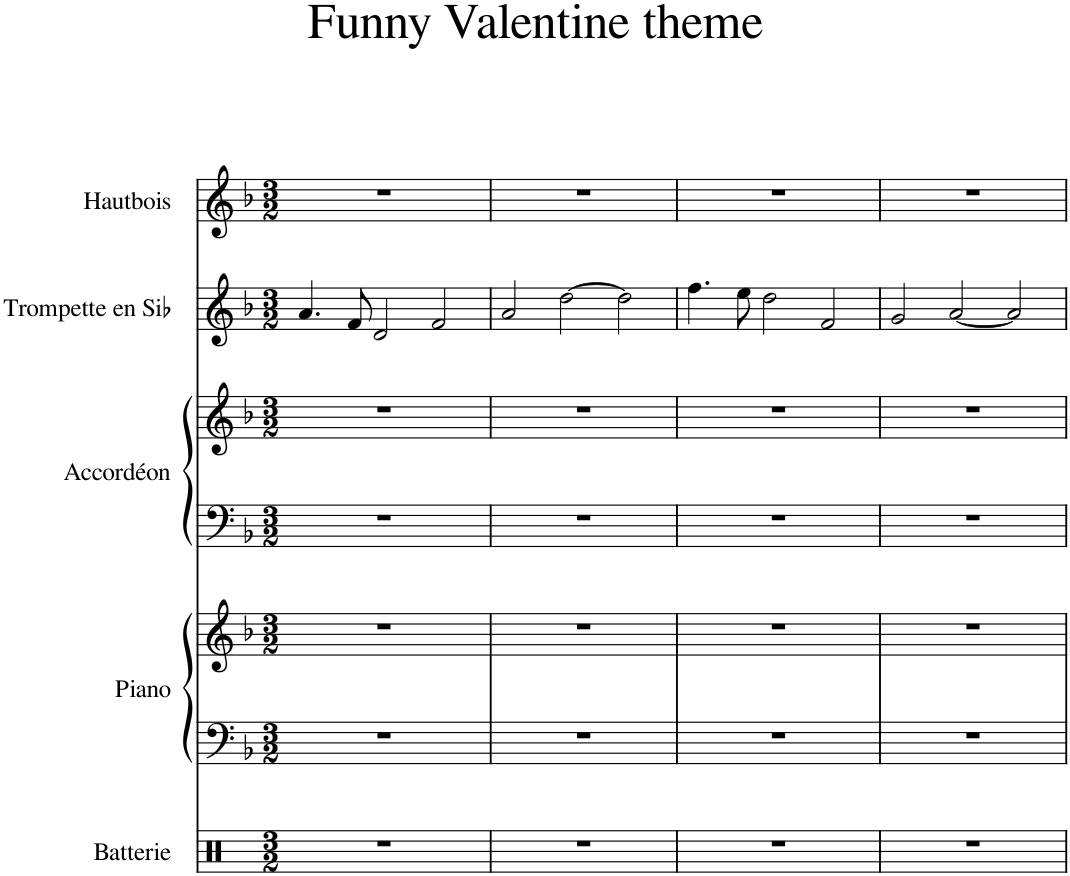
**kern	**kern	**kern	**kern	**kern	**kern	**kern
*part5	*part4	*part4	*part3	*part3	*part2	*part1
*staff7	*staff6	*staff5	*staff4	*staff3	*staff2	*staff1
*I"Batterie	*I"Piano	*	*I"Accordéon	*	*I"Trompette en Sib	*I"Hautbois
*I'Bat.	*I'Pia.	*	*I'Acc.	*	*I'Tromp. Sib	*I'Htbs.
*clefX	*clefF4	*clefG2	*clefF4	*clefG2	*clefG2	*clefG2
*	*	*	*	*	*ITrd1c2	*
*k[]	*k[b-]	*k[b-]	*k[b-]	*k[b-]	*k[b-]	*k[b-]
*M3/2	*M3/2	*M3/2	*M3/2	*M3/2	*M3/2	*M3/2
=1	=1	=1	=1	=1	=1	=1
1.r	1.r	1.r	1.r	1.r	4.a/	1.r
.	.	.	.	.	8f/	.
.	.	.	.	.	2d/	.
.	.	.	.	.	2f/	.
=2	=2	=2	=2	=2	=2	=2
1.r	1.r	1.r	1.r	1.r	2a/	1.r
.	.	.	.	.	[2dd\	.
.	.	.	.	.	2dd\]	.
=3	=3	=3	=3	=3	=3	=3
1.r	1.r	1.r	1.r	1.r	4.ff\	1.r
.	.	.	.	.	8ee\	.
.	.	.	.	.	2dd\	.
.	.	.	.	.	2f/	.
=4	=4	=4	=4	=4	=4	=4
1.r	1.r	1.r	1.r	1.r	2g/	1.r
.	.	.	.	.	[2a/	.
.	.	.	.	.	2a/]	.
=	=	=	=	=	=	=
*-	*-	*-	*-	*-	*-	*-
